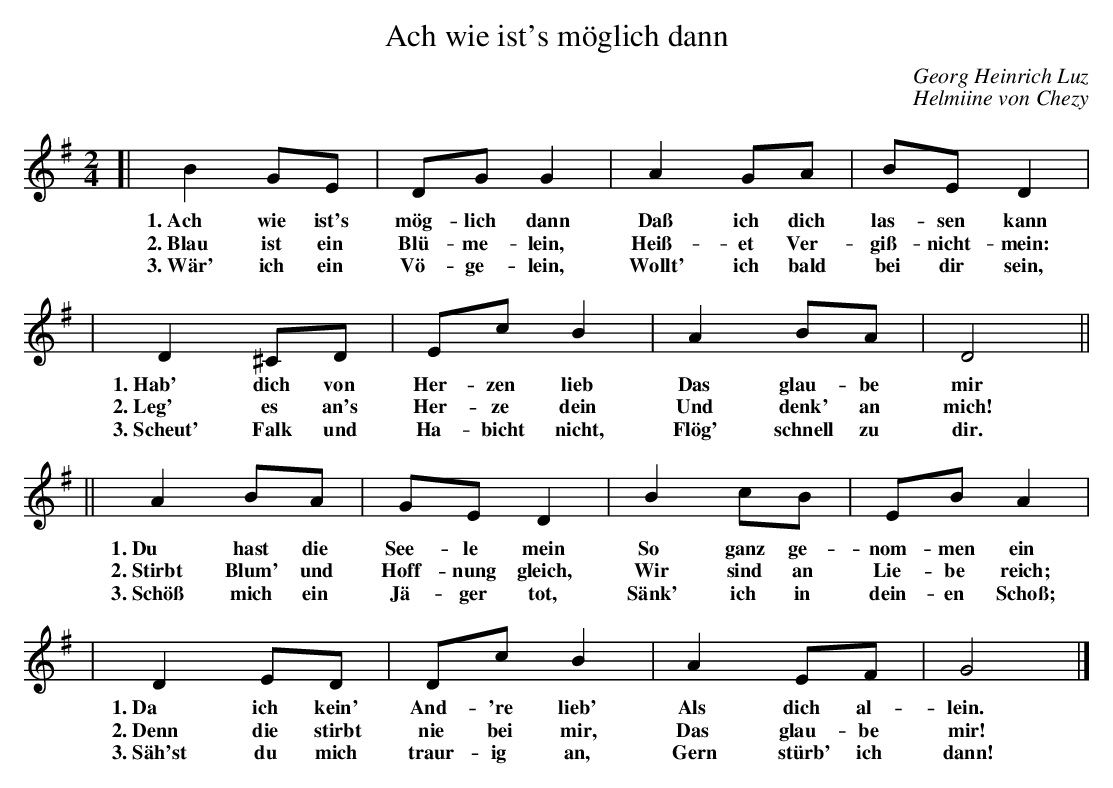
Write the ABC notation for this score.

X:1
T: Ach wie ist's m\"oglich dann
C: Georg Heinrich Luz
C: Helmiine von Chezy
M: 2/4
L: 1/8
K: G
[| B2  GE | DG G2 | A2 GA | BE D2 |
w: 1.~Ach wie ist's m\"og-lich dann | Da\ss ich dich las-sen kann
w: 2.~Blau ist ein Bl\"u-me-lein,   | Hei\ss-et Ver-gi\ss-nicht-mein:
w: 3.~W\"ar' ich ein V\"o-ge-lein,  | Wollt' ich bald bei dir sein,
|  D2 ^CD | Ec B2 | A2 BA | D4    ||
w: 1.~Hab' dich von Her-zen lieb       | Das glau-be mir
w: 2.~Leg' es an's Her-ze dein         | Und denk' an mich!
w: 3.~Scheut' Falk und Ha-bicht nicht, | Fl\"og' schnell zu dir.
|| A2  BA | GE D2 | B2 cB | EB A2 |
w: 1.~Du hast die See-le mein            | So ganz ge-nom-men ein
w: 2.~Stirbt Blum' und Hoff-nung gleich, | Wir sind an Lie-be reich;
w: 3.~Sch\"o\ss mich ein J\"a-ger tot,   | S\"ank' ich in dein-en Scho\ss;
|  D2  ED | Dc B2 | A2 EF | G4    |]
w: 1.~Da ich kein' And-'re lieb'    | Als dich al-lein.
w: 2.~Denn die stirbt nie bei mir,  | Das glau-be mir!
w: 3.~S\"ah'st du mich traur-ig an, | Gern st\"urb' ich dann!
